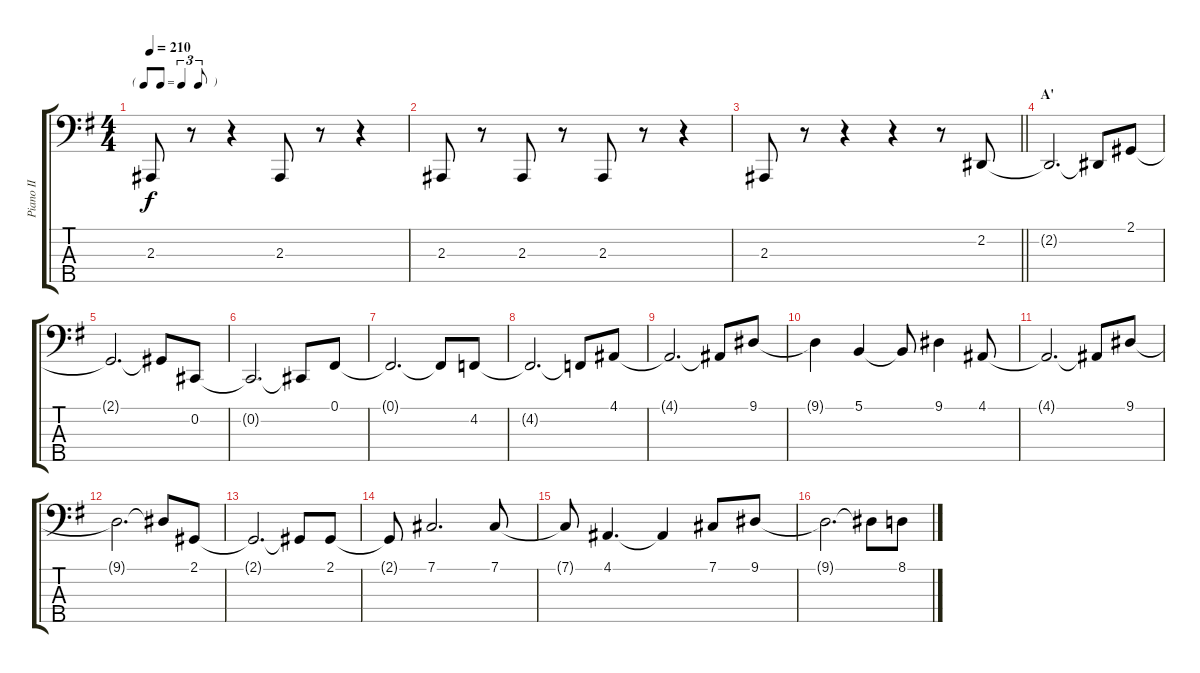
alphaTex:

\track ("Piano II" "Piano II") {instrument brightacousticpiano}
\staff {score tabs}
\tuning (Gb2 Db2 Ab1 Eb1 Bb0) {hide}
\ts (4 4)
\tf triplet8th
\tempo 210
\clef f4
\ks g
2.3.8{dy f} r.8 r.4 2.3.8 r.8 r.4 |
2.3.8 r.8 2.3.8 r.8 2.3.8 r.8 r.4 |
\barLineRight lightlight
2.3.8 r.8 r.4 r.4 r.8 2.2.8 |
\section ("" "A'")
2.2{t}.2{d} 2.2{t}.8 2.1.8 |
2.1{t}.2{d} 2.1{t}.8 0.2.8 |
0.2{t}.2{d} 0.2{t}.8 0.1.8 |
0.1{t}.2{d} 0.1{t}.8 4.2.8 |
4.2{t}.2{d} 4.2{t}.8 4.1.8 |
4.1{t}.2{d} 4.1{t}.8 9.1.8 |
9.1{t}.4 5.1.4 5.1{t}.8 9.1.4 4.1.8 |
4.1{t}.2{d} 4.1{t}.8 9.1.8 |
9.1{t}.2{d} 9.1{t}.8 2.1.8 |
2.1{t}.2{d} 2.1{t}.8 2.1.8 |
2.1{t}.8 7.1.2{d} 7.1.8 |
7.1{t}.8 4.1.4{d} 4.1{t}.4 7.1.8 9.1.8 |
9.1{t}.2{d} 9.1{t}.8 8.1.8
